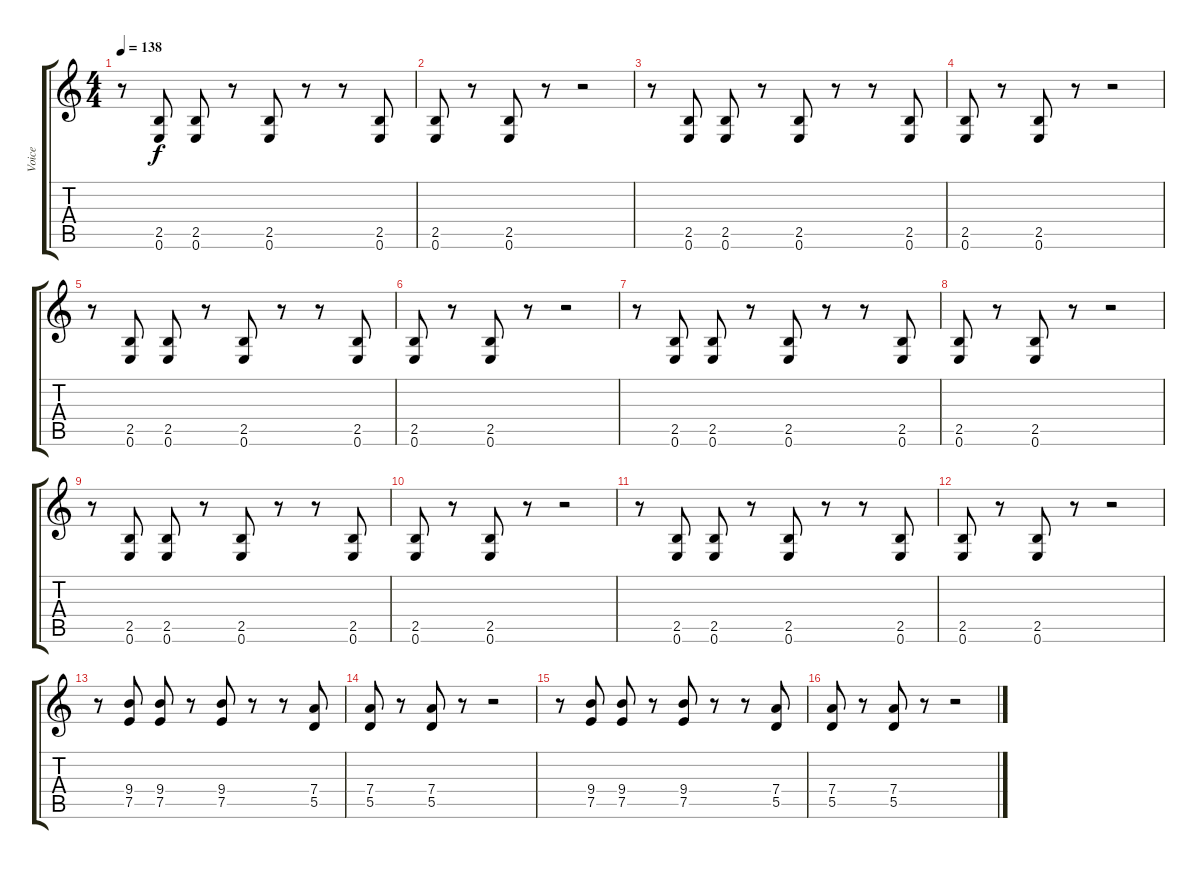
\track ("Voice" "Voice") {instrument distortionguitar}
\staff {score tabs}
\tuning (E4 B3 G3 D3 A2 E2) {hide}
\ts (4 4)
\tempo 138
\clef g2
\ks c
r.8{dy f} (2.5 0.6).8 (2.5 0.6).8 r.8 (2.5 0.6).8 r.8 r.8 (2.5 0.6).8 |
(2.5 0.6).8 r.8 (2.5 0.6).8 r.8 r.2 |
r.8 (2.5 0.6).8 (2.5 0.6).8 r.8 (2.5 0.6).8 r.8 r.8 (2.5 0.6).8 |
(2.5 0.6).8 r.8 (2.5 0.6).8 r.8 r.2 |
r.8 (2.5 0.6).8 (2.5 0.6).8 r.8 (2.5 0.6).8 r.8 r.8 (2.5 0.6).8 |
(2.5 0.6).8 r.8 (2.5 0.6).8 r.8 r.2 |
r.8 (2.5 0.6).8 (2.5 0.6).8 r.8 (2.5 0.6).8 r.8 r.8 (2.5 0.6).8 |
(2.5 0.6).8 r.8 (2.5 0.6).8 r.8 r.2 |
r.8 (2.5 0.6).8 (2.5 0.6).8 r.8 (2.5 0.6).8 r.8 r.8 (2.5 0.6).8 |
(2.5 0.6).8 r.8 (2.5 0.6).8 r.8 r.2 |
r.8 (2.5 0.6).8 (2.5 0.6).8 r.8 (2.5 0.6).8 r.8 r.8 (2.5 0.6).8 |
(2.5 0.6).8 r.8 (2.5 0.6).8 r.8 r.2 |
r.8 (9.4 7.5).8 (9.4 7.5).8 r.8 (9.4 7.5).8 r.8 r.8 (7.4 5.5).8 |
(7.4 5.5).8 r.8 (7.4 5.5).8 r.8 r.2 |
r.8 (9.4 7.5).8 (9.4 7.5).8 r.8 (9.4 7.5).8 r.8 r.8 (7.4 5.5).8 |
(7.4 5.5).8 r.8 (7.4 5.5).8 r.8 r.2
